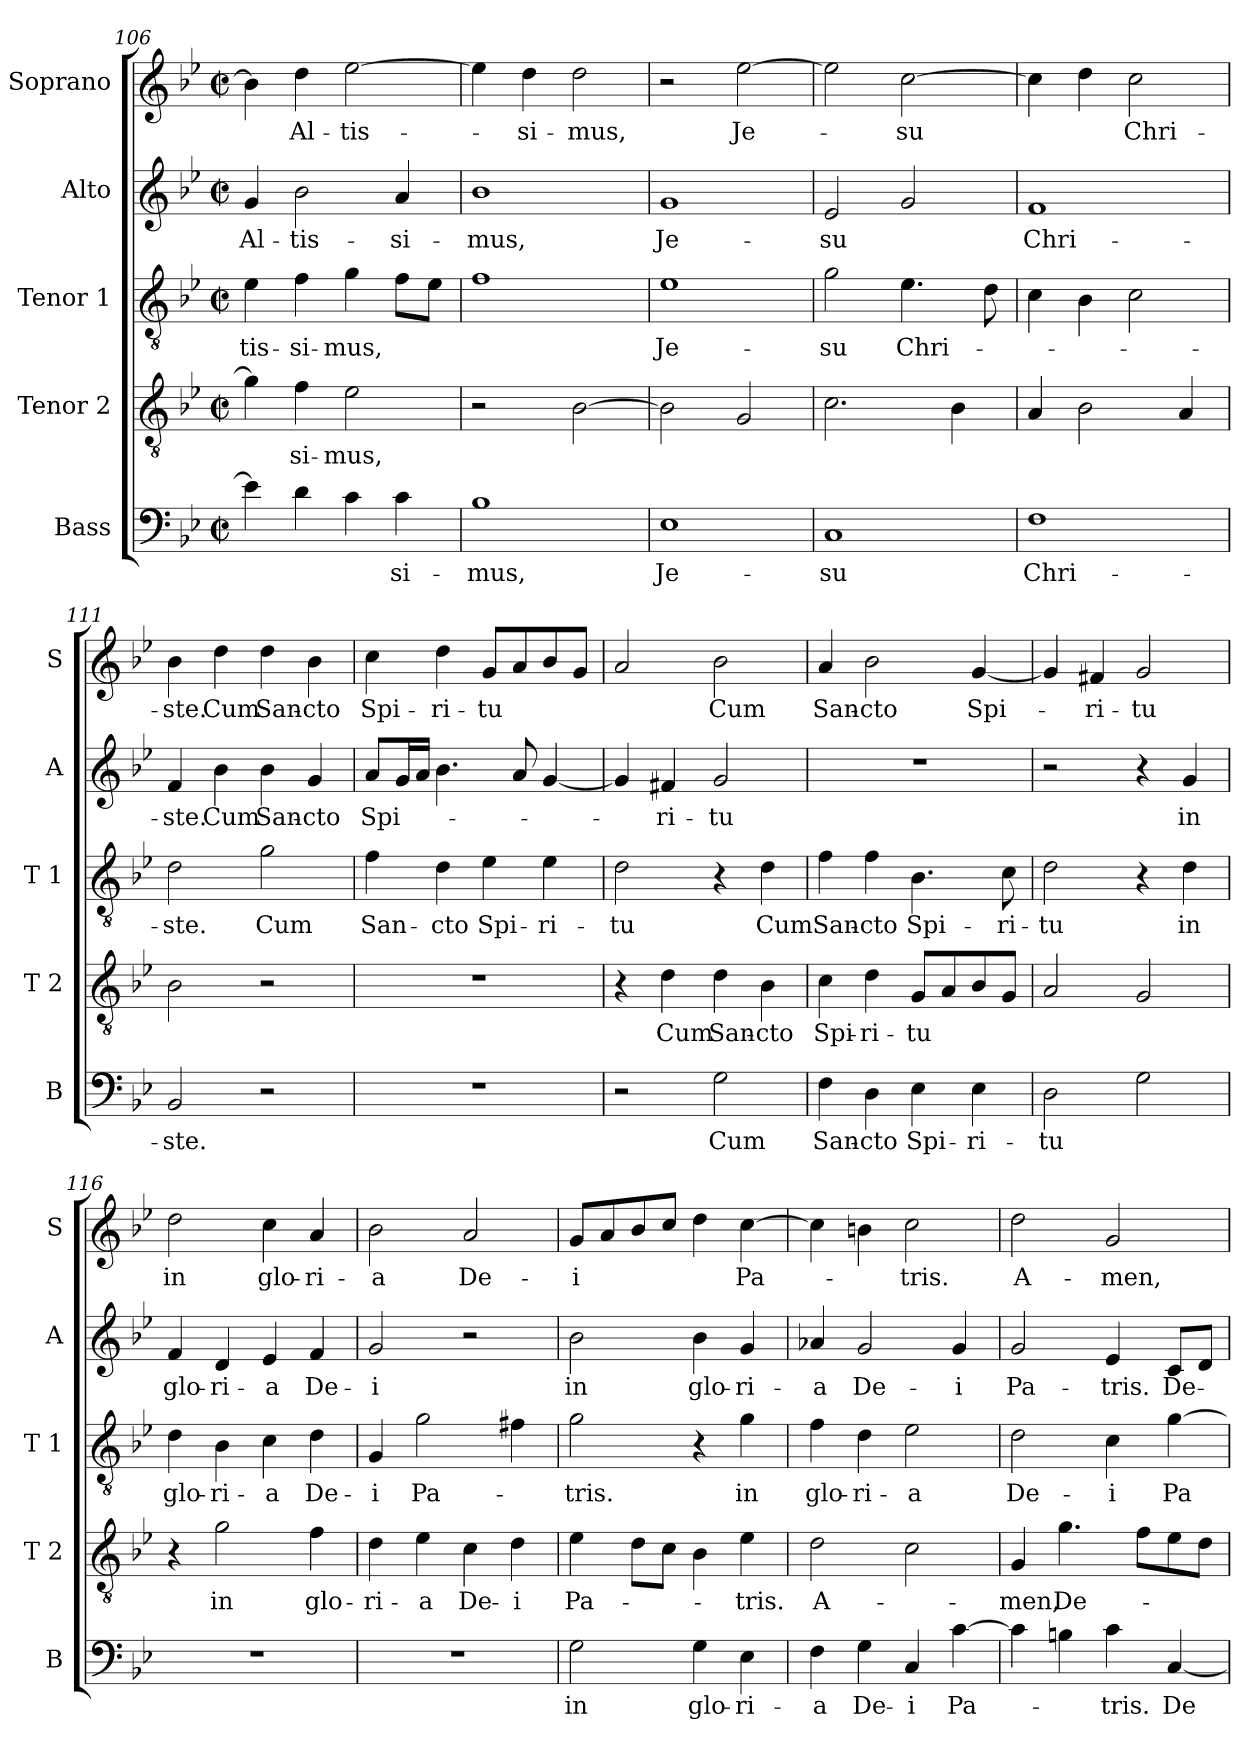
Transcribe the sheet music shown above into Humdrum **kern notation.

**kern	**text	**kern	**text	**kern	**text	**kern	**text	**kern	**text
*part5	*part5	*part4	*part4	*part3	*part3	*part2	*part2	*part1	*part1
*staff5	*staff5	*staff4	*staff4	*staff3	*staff3	*staff2	*staff2	*staff1	*staff1
*I"Bass	*	*I"Tenor 2	*	*I"Tenor 1	*	*I"Alto	*	*I"Soprano	*
*I'B	*	*I'T 2	*	*I'T 1	*	*I'A	*	*I'S	*
!!LO:PB:g=z
*clefF4	*	*clefGv2	*	*clefGv2	*	*clefG2	*	*clefG2	*
*k[b-e-]	*	*k[b-e-]	*	*k[b-e-]	*	*k[b-e-]	*	*k[b-e-]	*
*g:	*	*g:	*	*g:	*	*g:	*	*g:	*
*M2/2	*	*M2/2	*	*M2/2	*	*M2/2	*	*M2/2	*
*met(c|)	*	*met(c|)	*	*met(c|)	*	*met(c|)	*	*met(c|)	*
=106	=106	=106	=106	=106	=106	=106	=106	=106	=106
4e-\]	.	4g\]	.	4e-\	-tis-	4g/	Al-	4b-\]	.
4d\	.	4f\	-si-	4f\	-si-	2b-\	-tis-	4dd\	Al-
4c\	.	2e-\	-mus,	4g\	-mus,	.	.	[2ee-\	-tis-
4c\	-si-	.	.	8f\L	.	4a/	-si-	.	.
.	.	.	.	8e-\J	.	.	.	.	.
=107	=107	=107	=107	=107	=107	=107	=107	=107	=107
1B-	-mus,	2r	.	1f	.	1b-	-mus,	4ee-\]	.
.	.	.	.	.	.	.	.	4dd\	-si-
.	.	[2B-\	.	.	.	.	.	2dd\	-mus,
=108	=108	=108	=108	=108	=108	=108	=108	=108	=108
1E-	Je-	2B-\]	.	1e-	Je-	1g	Je-	2r	.
.	.	2G/	.	.	.	.	.	[2ee-\	Je-
=109	=109	=109	=109	=109	=109	=109	=109	=109	=109
1C	-su	2.c\	.	2g\	-su	2e-/	-su	2ee-\]	.
.	.	.	.	4.e-\	Chri-	2g/	.	[2cc\	-su
.	.	4B-\	.	.	.	.	.	.	.
.	.	.	.	8d\	.	.	.	.	.
=110	=110	=110	=110	=110	=110	=110	=110	=110	=110
1F	Chri-	4A/	.	4c\	.	1f	Chri-	4cc\]	.
.	.	2B-\	.	4B-\	.	.	.	4dd\	.
.	.	.	.	2c\	.	.	.	2cc\	Chri-
.	.	4A/	.	.	.	.	.	.	.
!!LO:LB:g=z
=111	=111	=111	=111	=111	=111	=111	=111	=111	=111
2BB-/	-ste.	2B-\	.	2d\	-ste.	4f/	-ste.	4b-\	-ste.
.	.	.	.	.	.	4b-\	Cum	4dd\	Cum
2r	.	2r	.	2g\	Cum	4b-\	San-	4dd\	San-
.	.	.	.	.	.	4g/	-cto	4b-\	-cto
=112	=112	=112	=112	=112	=112	=112	=112	=112	=112
1r	.	1r	.	4f\	San-	8a/L	Spi-	4cc\	Spi-
.	.	.	.	.	.	16g/L	.	.	.
.	.	.	.	.	.	16a/JJ	.	.	.
.	.	.	.	4d\	-cto	4.b-\	.	4dd\	-ri-
.	.	.	.	4e-\	Spi-	.	.	8g/L	-tu
.	.	.	.	.	.	8a/	.	8a/	.
.	.	.	.	4e-\	-ri-	[4g/	.	8b-/	.
.	.	.	.	.	.	.	.	8g/J	.
=113	=113	=113	=113	=113	=113	=113	=113	=113	=113
2r	.	4r	.	2d\	-tu	4g/]	.	2a/	.
.	.	4d\	Cum	.	.	4f#X/	-ri-	.	.
2G\	Cum	4d\	San-	4r	.	2g/	-tu	2b-\	Cum
.	.	4B-\	-cto	4d\	Cum	.	.	.	.
=114	=114	=114	=114	=114	=114	=114	=114	=114	=114
4F\	San-	4c\	Spi-	4f\	San-	1r	.	4a/	San-
4D\	-cto	4d\	-ri-	4f\	-cto	.	.	2b-\	-cto
4E-\	Spi-	8G/L	-tu	4.B-\	Spi-	.	.	.	.
.	.	8A/	.	.	.	.	.	.	.
4E-\	-ri-	8B-/	.	.	.	.	.	[4g/	Spi-
.	.	8G/J	.	8c\	-ri-	.	.	.	.
=115	=115	=115	=115	=115	=115	=115	=115	=115	=115
2D\	-tu	2A/	.	2d\	-tu	2r	.	4g/]	.
.	.	.	.	.	.	.	.	4f#X/	-ri-
2G\	.	2G/	.	4r	.	4ra	.	2g/	-tu
.	.	.	.	4d\	in	4g/	in	.	.
!!LO:PB:g=z
=116	=116	=116	=116	=116	=116	=116	=116	=116	=116
1r	.	4r	.	4d\	glo-	4f/	glo-	2dd\	in
.	.	2g\	in	4B-\	-ri-	4d/	-ri-	.	.
.	.	.	.	4c\	-a	4e-/	-a	4cc\	glo-
.	.	4f\	glo-	4d\	De-	4f/	De-	4a/	-ri-
=117	=117	=117	=117	=117	=117	=117	=117	=117	=117
1r	.	4d\	-ri-	4G/	-i	2g/	-i	2b-\	-a
.	.	4e-\	-a	2g\	Pa-	.	.	.	.
.	.	4c\	De-	.	.	2r	.	2a/	De-
.	.	4d\	-i	4f#X\	.	.	.	.	.
=118	=118	=118	=118	=118	=118	=118	=118	=118	=118
2G\	in	4e-\	Pa-	2g\	-tris.	2b-\	in	8g/L	-i
.	.	.	.	.	.	.	.	8a/	.
.	.	8d\L	.	.	.	.	.	8b-/	.
.	.	8c\J	.	.	.	.	.	8cc/J	.
4G\	glo-	4B-\	.	4r	.	4b-\	glo-	4dd\	.
4E-\	-ri-	4e-\	-tris.	4g\	in	4g/	-ri-	[4cc\	Pa-
=119	=119	=119	=119	=119	=119	=119	=119	=119	=119
4F\	-a	2d\	A-	4f\	glo-	4a-X/	-a	4cc\]	.
4G\	De-	.	.	4d\	-ri-	2g/	De-	4bn\	.
4C/	-i	2c\	.	2e-\	-a	.	.	2cc\	-tris.
[4c\	Pa-	.	.	.	.	4g/	-i	.	.
=120	=120	=120	=120	=120	=120	=120	=120	=120	=120
4c\]	.	4G/	-men,	2d\	De-	2g/	Pa-	2dd\	A-
4Bn\	.	4.g\	De-	.	.	.	.	.	.
4c\	-tris.	.	.	4c\	-i	4e-/	-tris.	2g/	-men,
.	.	8f\L	.	.	.	.	.	.	.
[4C/	De-	8e-\	.	[4g\	Pa-	8c/L	De-	.	.
.	.	8d\J	.	.	.	8d/J	.	.	.
=	=	=	=	=	=	=	=	=	=
*-	*-	*-	*-	*-	*-	*-	*-	*-	*-
